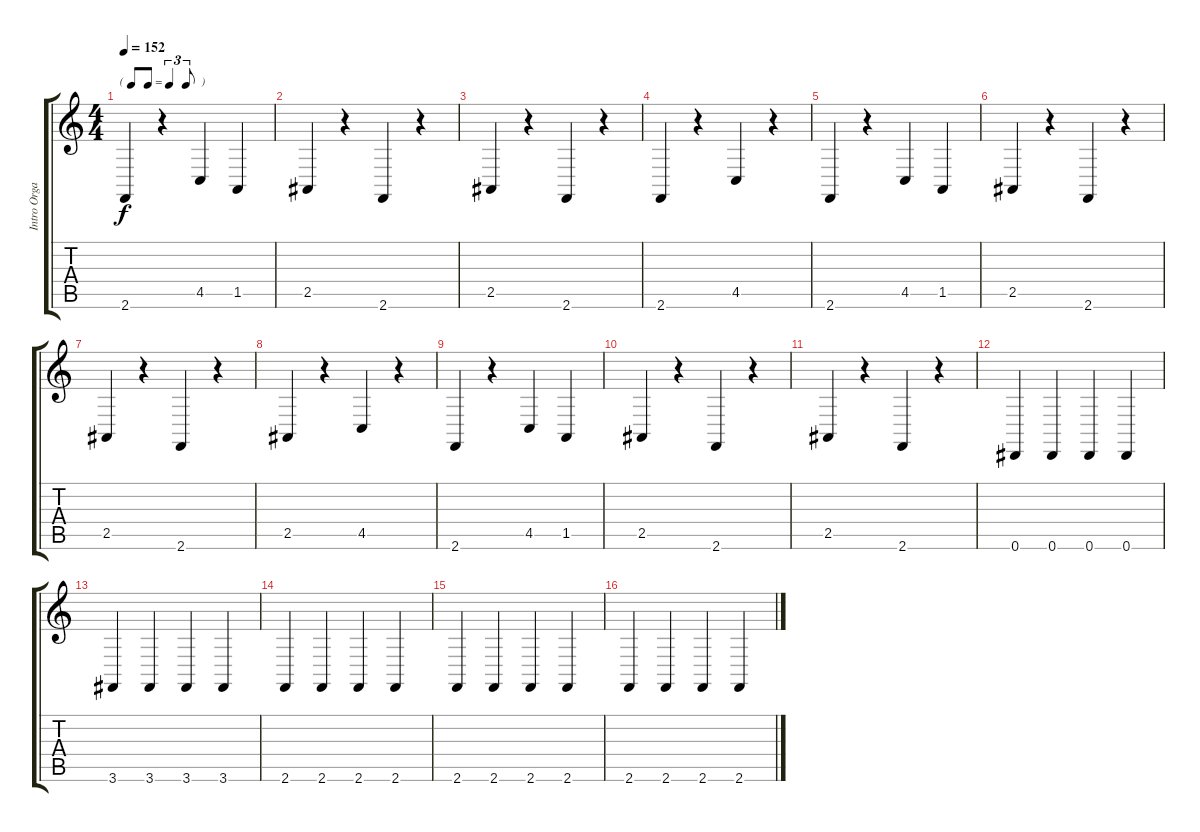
\track ("Intro Organ + Bass" "Intro Orga") {instrument churchorgan}
\staff {score tabs}
\tuning (Eb4 Bb3 Gb3 Db3 Ab2 Eb2) {hide}
\ts (4 4)
\tf triplet8th
\tempo 152
\clef g2
\ks c
2.6.4{dy f} r.4 4.5.4 1.5.4 |
2.5.4 r.4 2.6.4 r.4 |
2.5.4 r.4 2.6.4 r.4 |
2.6.4 r.4 4.5.4 r.4 |
2.6.4 r.4 4.5.4 1.5.4 |
2.5.4 r.4 2.6.4 r.4 |
2.5.4 r.4 2.6.4 r.4 |
2.5.4 r.4 4.5.4 r.4 |
2.6.4 r.4 4.5.4 1.5.4 |
2.5.4 r.4 2.6.4 r.4 |
2.5.4 r.4 2.6.4 r.4 |
0.6.4 0.6.4 0.6.4 0.6.4 |
3.6.4 3.6.4 3.6.4 3.6.4 |
2.6.4 2.6.4 2.6.4 2.6.4 |
2.6.4 2.6.4 2.6.4 2.6.4 |
2.6.4{instrument electricbasspick} 2.6.4 2.6.4 2.6.4
